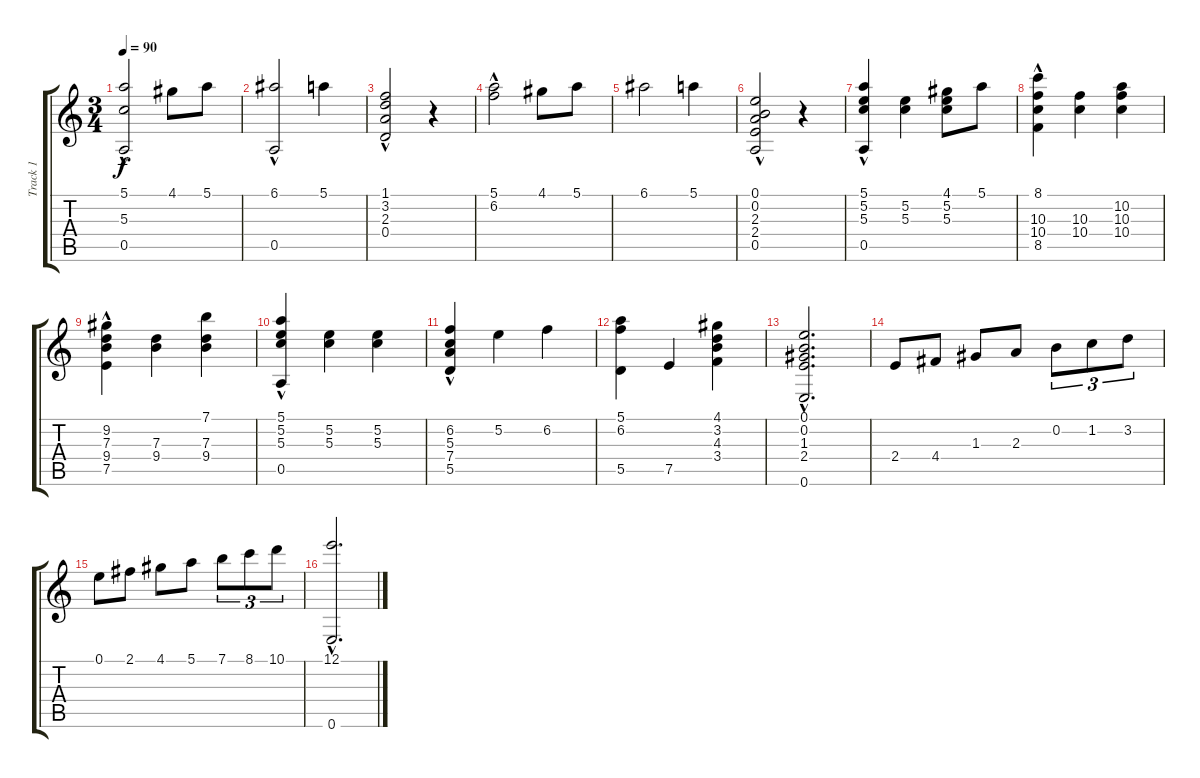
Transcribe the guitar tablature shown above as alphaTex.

\track ("Track 1" "Track 1") {instrument acousticguitarnylon}
\staff {score tabs}
\tuning (E4 B3 G3 D3 A2 E2) {hide}
\ts (3 4)
\tempo 90
\clef g2
\ks c
(5.1 5.3 0.5{hac}).2{dy f instrument acousticguitarnylon} 4.1.8 5.1.8 |
(6.1 0.5{hac}).2 5.1.4 |
(1.1{hac} 3.2 2.3 0.4{hac}).2 r.4 |
(5.1 6.2{hac}).2 4.1.8 5.1.8 |
6.1.2 5.1.4 |
(0.1{hac} 0.2 2.3 2.4 0.5{hac}).2 r.4 |
(5.1 5.2 5.3 0.5{hac}).4 (5.2 5.3).4 (4.1 5.2 5.3).8 5.1.8 |
(8.1 10.3 10.4 8.5{hac}).4 (10.3 10.4).4 (10.2 10.3 10.4).4 |
(9.2 7.3 9.4 7.5{hac}).4 (7.3 9.4).4 (7.1 7.3 9.4).4 |
(5.1 5.2 5.3 0.5{hac}).4 (5.2 5.3).4 (5.2 5.3).4 |
(6.2 5.3{hac} 7.4{hac} 5.5{hac}).4 5.2.4 6.2.4 |
(5.1 6.2 5.5).4 7.5.4 (4.1 3.2 4.3 3.4).4 |
(0.1{hac} 0.2{hac} 1.3{hac} 2.4{hac} 0.6{hac}).2{d} |
2.4.8 4.4.8 1.3.8 2.3.8 0.2.8{tu (3 2)} 1.2.8{tu (3 2)} 3.2.8{tu (3 2)} |
0.1.8 2.1.8 4.1.8 5.1.8 7.1.8{tu (3 2)} 8.1.8{tu (3 2)} 10.1.8{tu (3 2)} |
(12.1{hac} 0.6{hac}).2{d}
